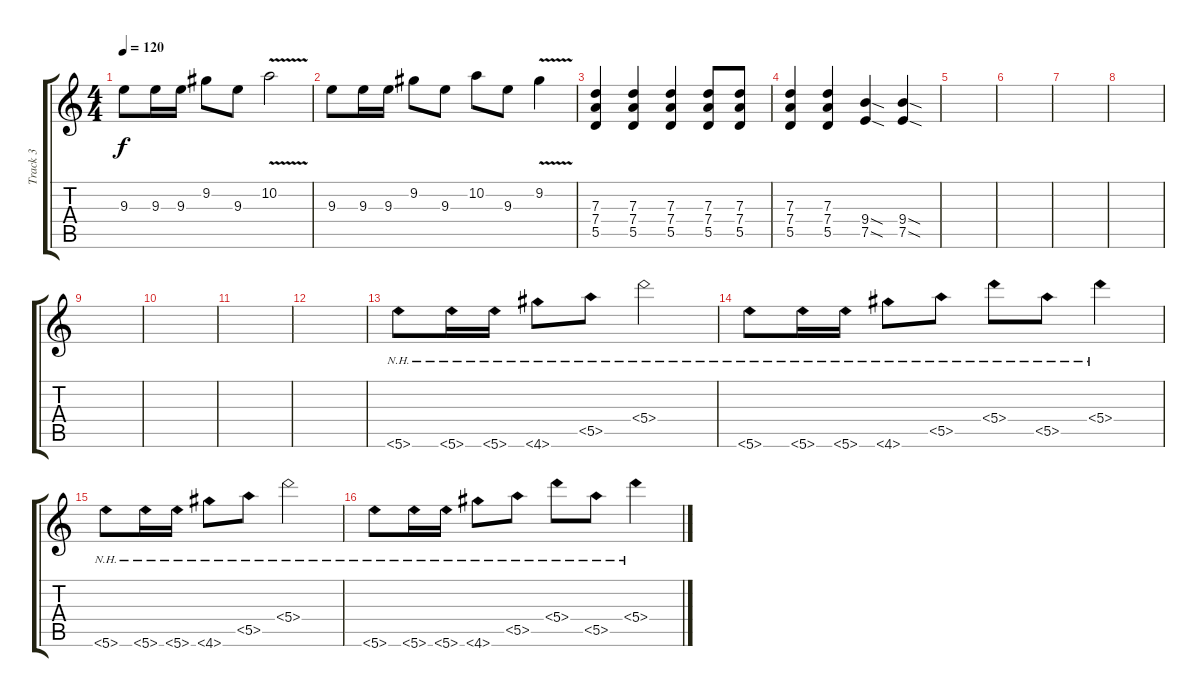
\track ("Track 3" "Track 3") {instrument overdrivenguitar}
\staff {score tabs}
\tuning (E4 B3 G3 D3 A2 E2) {hide}
\ts (4 4)
\tempo 120
\clef g2
\ks c
9.3.8{dy f} 9.3.16 9.3.16 9.2.8 9.3.8 10.2{v}.2 |
9.3.8 9.3.16 9.3.16 9.2.8 9.3.8 10.2.8 9.3.8 9.2{v}.4 |
(7.3 7.4 5.5).4 (7.3 7.4 5.5).4 (7.3 7.4 5.5).4 (7.3 7.4 5.5).8 (7.3 7.4 5.5).8 |
(7.3 7.4 5.5).4 (7.3 7.4 5.5).4 (9.4{sod} 7.5{sod}).4 (9.4{sod} 7.5{sod}).4 |
|
|
|
|
|
|
|
|
5.6{nh}.8 5.6{nh}.16 5.6{nh}.16 4.6{nh}.8 5.5{nh}.8 5.4{nh}.2 |
5.6{nh}.8 5.6{nh}.16 5.6{nh}.16 4.6{nh}.8 5.5{nh}.8 5.4{nh}.8 5.5{nh}.8 5.4{nh}.4 |
5.6{nh}.8 5.6{nh}.16 5.6{nh}.16 4.6{nh}.8 5.5{nh}.8 5.4{nh}.2 |
5.6{nh}.8 5.6{nh}.16 5.6{nh}.16 4.6{nh}.8 5.5{nh}.8 5.4{nh}.8 5.5{nh}.8 5.4{nh}.4
